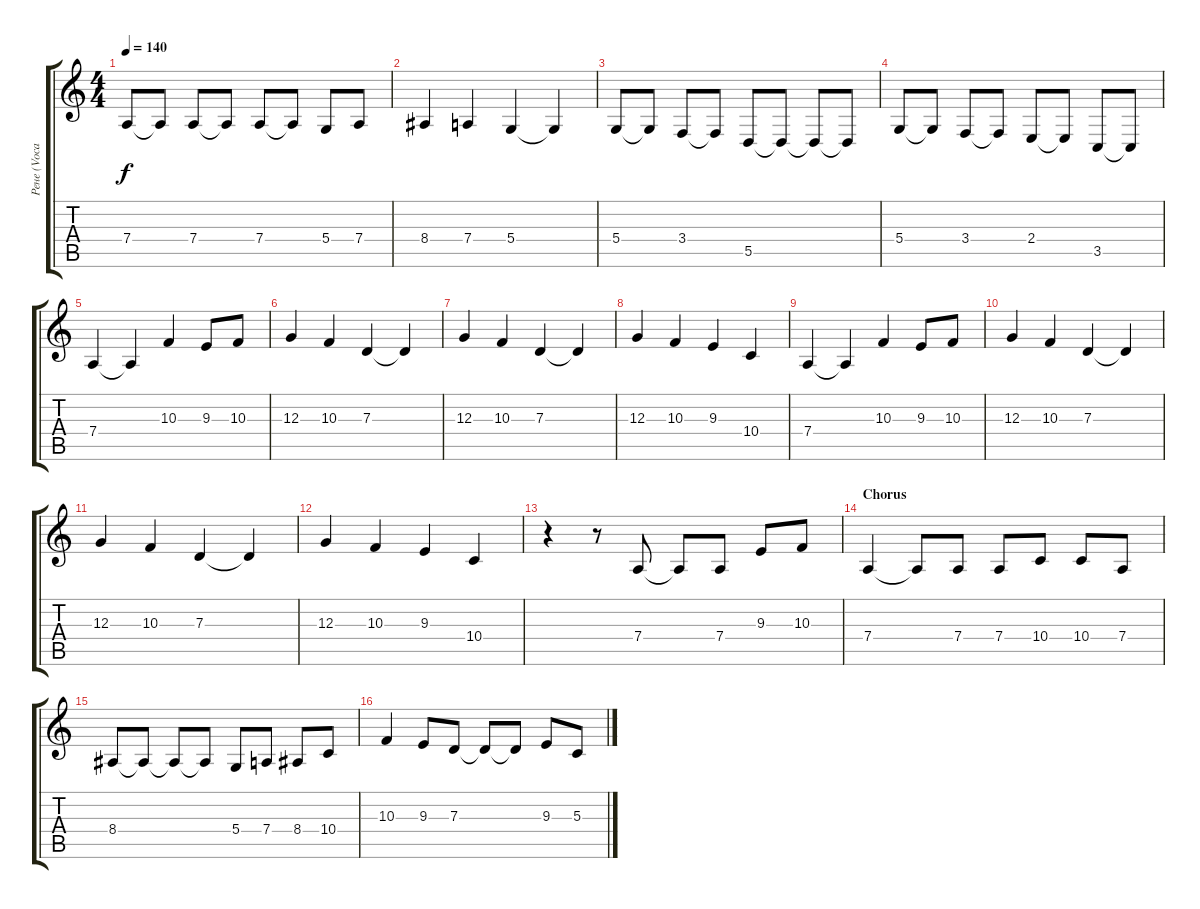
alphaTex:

\track ("Рене (Vocal 1)" "Рене (Voca") {instrument lead6voice}
\staff {score tabs}
\tuning (E4 B3 G3 D3 A2 E2) {hide}
\ts (4 4)
\tempo 140
\clef g2
\ks c
7.4.8{dy f} 7.4{t}.8 7.4.8 7.4{t}.8 7.4.8 7.4{t}.8 5.4.8 7.4.8 |
8.4.4 7.4.4 5.4.4 5.4{t}.4 |
5.4.8 5.4{t}.8 3.4.8 3.4{t}.8 5.5.8 5.5{t}.8 5.5{t}.8 5.5{t}.8 |
5.4.8 5.4{t}.8 3.4.8 3.4{t}.8 2.4.8 2.4{t}.8 3.5.8 3.5{t}.8 |
7.4.4 7.4{t}.4 10.3.4 9.3.8 10.3.8 |
12.3.4 10.3.4 7.3.4 7.3{t}.4 |
12.3.4 10.3.4 7.3.4 7.3{t}.4 |
12.3.4 10.3.4 9.3.4 10.4.4 |
7.4.4 7.4{t}.4 10.3.4 9.3.8 10.3.8 |
12.3.4 10.3.4 7.3.4 7.3{t}.4 |
12.3.4 10.3.4 7.3.4 7.3{t}.4 |
12.3.4 10.3.4 9.3.4 10.4.4 |
r.4 r.8 7.4.8 7.4{t}.8 7.4.8 9.3.8 10.3.8 |
\section ("" "Chorus")
7.4.4 7.4{t}.8 7.4.8 7.4.8 10.4.8 10.4.8 7.4.8 |
8.4.8 8.4{t}.8 8.4{t}.8 8.4{t}.8 5.4.8 7.4.8 8.4.8 10.4.8 |
10.3.4 9.3.8 7.3.8 7.3{t}.8 7.3{t}.8 9.3.8 5.3.8
